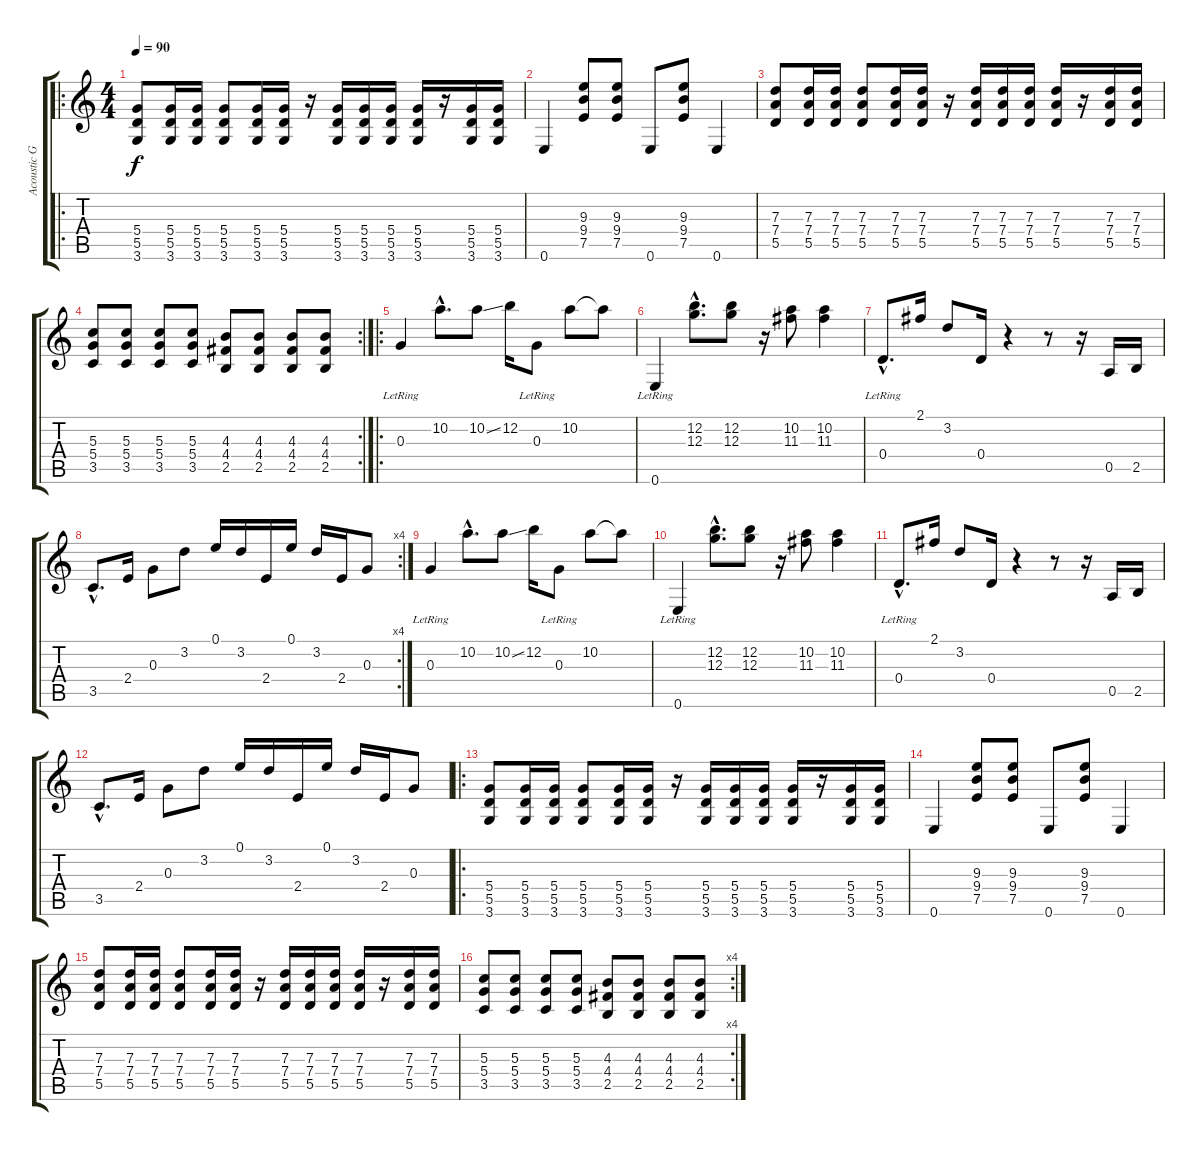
\track ("Acoustic Guitar" "Acoustic G") {instrument acousticguitarsteel}
\staff {score tabs}
\tuning (E4 B3 G3 D3 A2 E2) {hide}
\ro
\ts (4 4)
\tempo 90
\clef g2
\ks c
(5.4 5.5 3.6).8{dy f instrument electricguitarmuted} (5.4 5.5 3.6).16 (5.4 5.5 3.6).16 (5.4 5.5 3.6).8 (5.4 5.5 3.6).16 (5.4 5.5 3.6).16 r.16 (5.4 5.5 3.6).16 (5.4 5.5 3.6).16 (5.4 5.5 3.6).16 (5.4 5.5 3.6).16 r.16 (5.4 5.5 3.6).16 (5.4 5.5 3.6).16 |
0.6.4 (9.3 9.4 7.5).8 (9.3 9.4 7.5).8 0.6.8 (9.3 9.4 7.5).8 0.6.4 |
(7.3 7.4 5.5).8 (7.3 7.4 5.5).16 (7.3 7.4 5.5).16 (7.3 7.4 5.5).8 (7.3 7.4 5.5).16 (7.3 7.4 5.5).16 r.16 (7.3 7.4 5.5).16 (7.3 7.4 5.5).16 (7.3 7.4 5.5).16 (7.3 7.4 5.5).16 r.16 (7.3 7.4 5.5).16 (7.3 7.4 5.5).16 |
\rc 2
(5.3 5.4 3.5).8 (5.3 5.4 3.5).8 (5.3 5.4 3.5).8 (5.3 5.4 3.5).8 (4.3 4.4 2.5).8 (4.3 4.4 2.5).8 (4.3 4.4 2.5).8 (4.3 4.4 2.5).8 |
\ro
0.3{lr}.4{instrument acousticguitarsteel} 10.2{hac}.8{d} 10.2{ss}.8 12.2.16 0.3{lr}.8 10.2.8 10.2{t}.8 |
0.6{lr}.4 (12.2{hac} 12.3{hac}).8{d} (12.2 12.3).8 r.16 (10.2 11.3).8 (10.2 11.3).4 |
0.4{hac lr}.8{d} 2.1.16 3.2.8 0.4.16 r.4 r.8 r.16 0.5.16 2.5.16 |
\rc 4
3.5{hac}.8{d} 2.4.16 0.3.8 3.2.8 0.1.16 3.2.16 2.4.16 0.1.16 3.2.16 2.4.16 0.3.8 |
0.3{lr}.4 10.2{hac}.8{d} 10.2{ss}.8 12.2.16 0.3{lr}.8 10.2.8 10.2{t}.8 |
0.6{lr}.4 (12.2{hac} 12.3{hac}).8{d} (12.2 12.3).8 r.16 (10.2 11.3).8 (10.2 11.3).4 |
0.4{hac lr}.8{d} 2.1.16 3.2.8 0.4.16 r.4 r.8 r.16 0.5.16 2.5.16 |
3.5{hac}.8{d} 2.4.16 0.3.8 3.2.8 0.1.16 3.2.16 2.4.16 0.1.16 3.2.16 2.4.16 0.3.8 |
\ro
(5.4 5.5 3.6).8{instrument electricguitarmuted} (5.4 5.5 3.6).16 (5.4 5.5 3.6).16 (5.4 5.5 3.6).8 (5.4 5.5 3.6).16 (5.4 5.5 3.6).16 r.16 (5.4 5.5 3.6).16 (5.4 5.5 3.6).16 (5.4 5.5 3.6).16 (5.4 5.5 3.6).16 r.16 (5.4 5.5 3.6).16 (5.4 5.5 3.6).16 |
0.6.4 (9.3 9.4 7.5).8 (9.3 9.4 7.5).8 0.6.8 (9.3 9.4 7.5).8 0.6.4 |
(7.3 7.4 5.5).8 (7.3 7.4 5.5).16 (7.3 7.4 5.5).16 (7.3 7.4 5.5).8 (7.3 7.4 5.5).16 (7.3 7.4 5.5).16 r.16 (7.3 7.4 5.5).16 (7.3 7.4 5.5).16 (7.3 7.4 5.5).16 (7.3 7.4 5.5).16 r.16 (7.3 7.4 5.5).16 (7.3 7.4 5.5).16 |
\rc 4
(5.3 5.4 3.5).8 (5.3 5.4 3.5).8 (5.3 5.4 3.5).8 (5.3 5.4 3.5).8 (4.3 4.4 2.5).8 (4.3 4.4 2.5).8 (4.3 4.4 2.5).8 (4.3 4.4 2.5).8
